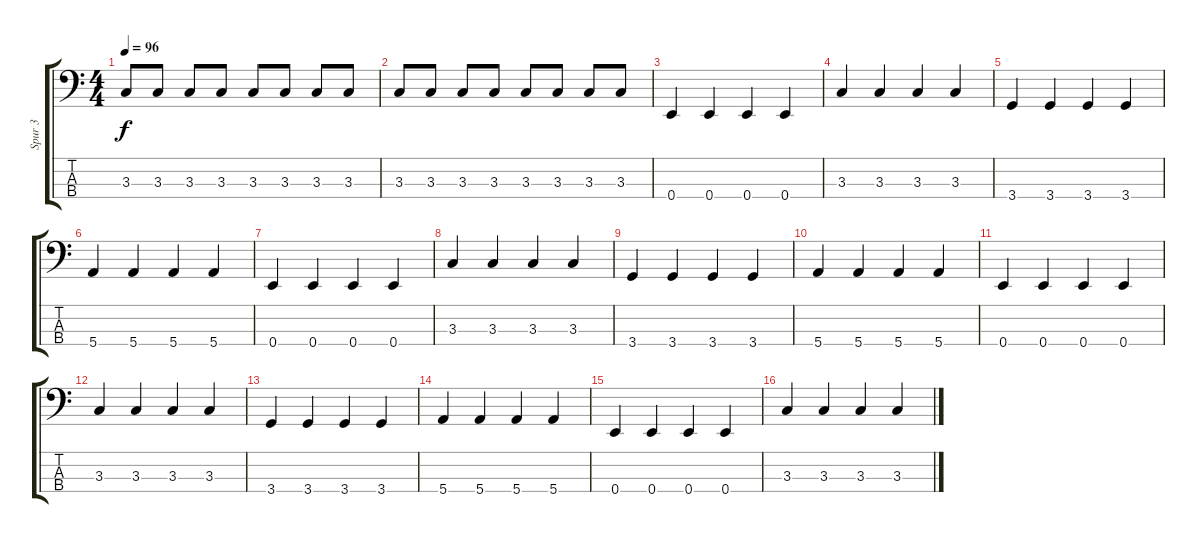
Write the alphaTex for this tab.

\track ("Spur 3" "Spur 3") {instrument electricbassfinger}
\staff {score tabs}
\tuning (G2 D2 A1 E1) {hide}
\ts (4 4)
\tempo 96
\clef f4
\ks c
3.3.8{dy f} 3.3.8 3.3.8 3.3.8 3.3.8 3.3.8 3.3.8 3.3.8 |
3.3.8 3.3.8 3.3.8 3.3.8 3.3.8 3.3.8 3.3.8 3.3.8 |
0.4.4 0.4.4 0.4.4 0.4.4 |
3.3.4 3.3.4 3.3.4 3.3.4 |
3.4.4 3.4.4 3.4.4 3.4.4 |
5.4.4 5.4.4 5.4.4 5.4.4 |
0.4.4 0.4.4 0.4.4 0.4.4 |
3.3.4 3.3.4 3.3.4 3.3.4 |
3.4.4 3.4.4 3.4.4 3.4.4 |
5.4.4 5.4.4 5.4.4 5.4.4 |
0.4.4 0.4.4 0.4.4 0.4.4 |
3.3.4 3.3.4 3.3.4 3.3.4 |
3.4.4 3.4.4 3.4.4 3.4.4 |
5.4.4 5.4.4 5.4.4 5.4.4 |
0.4.4 0.4.4 0.4.4 0.4.4 |
3.3.4 3.3.4 3.3.4 3.3.4
